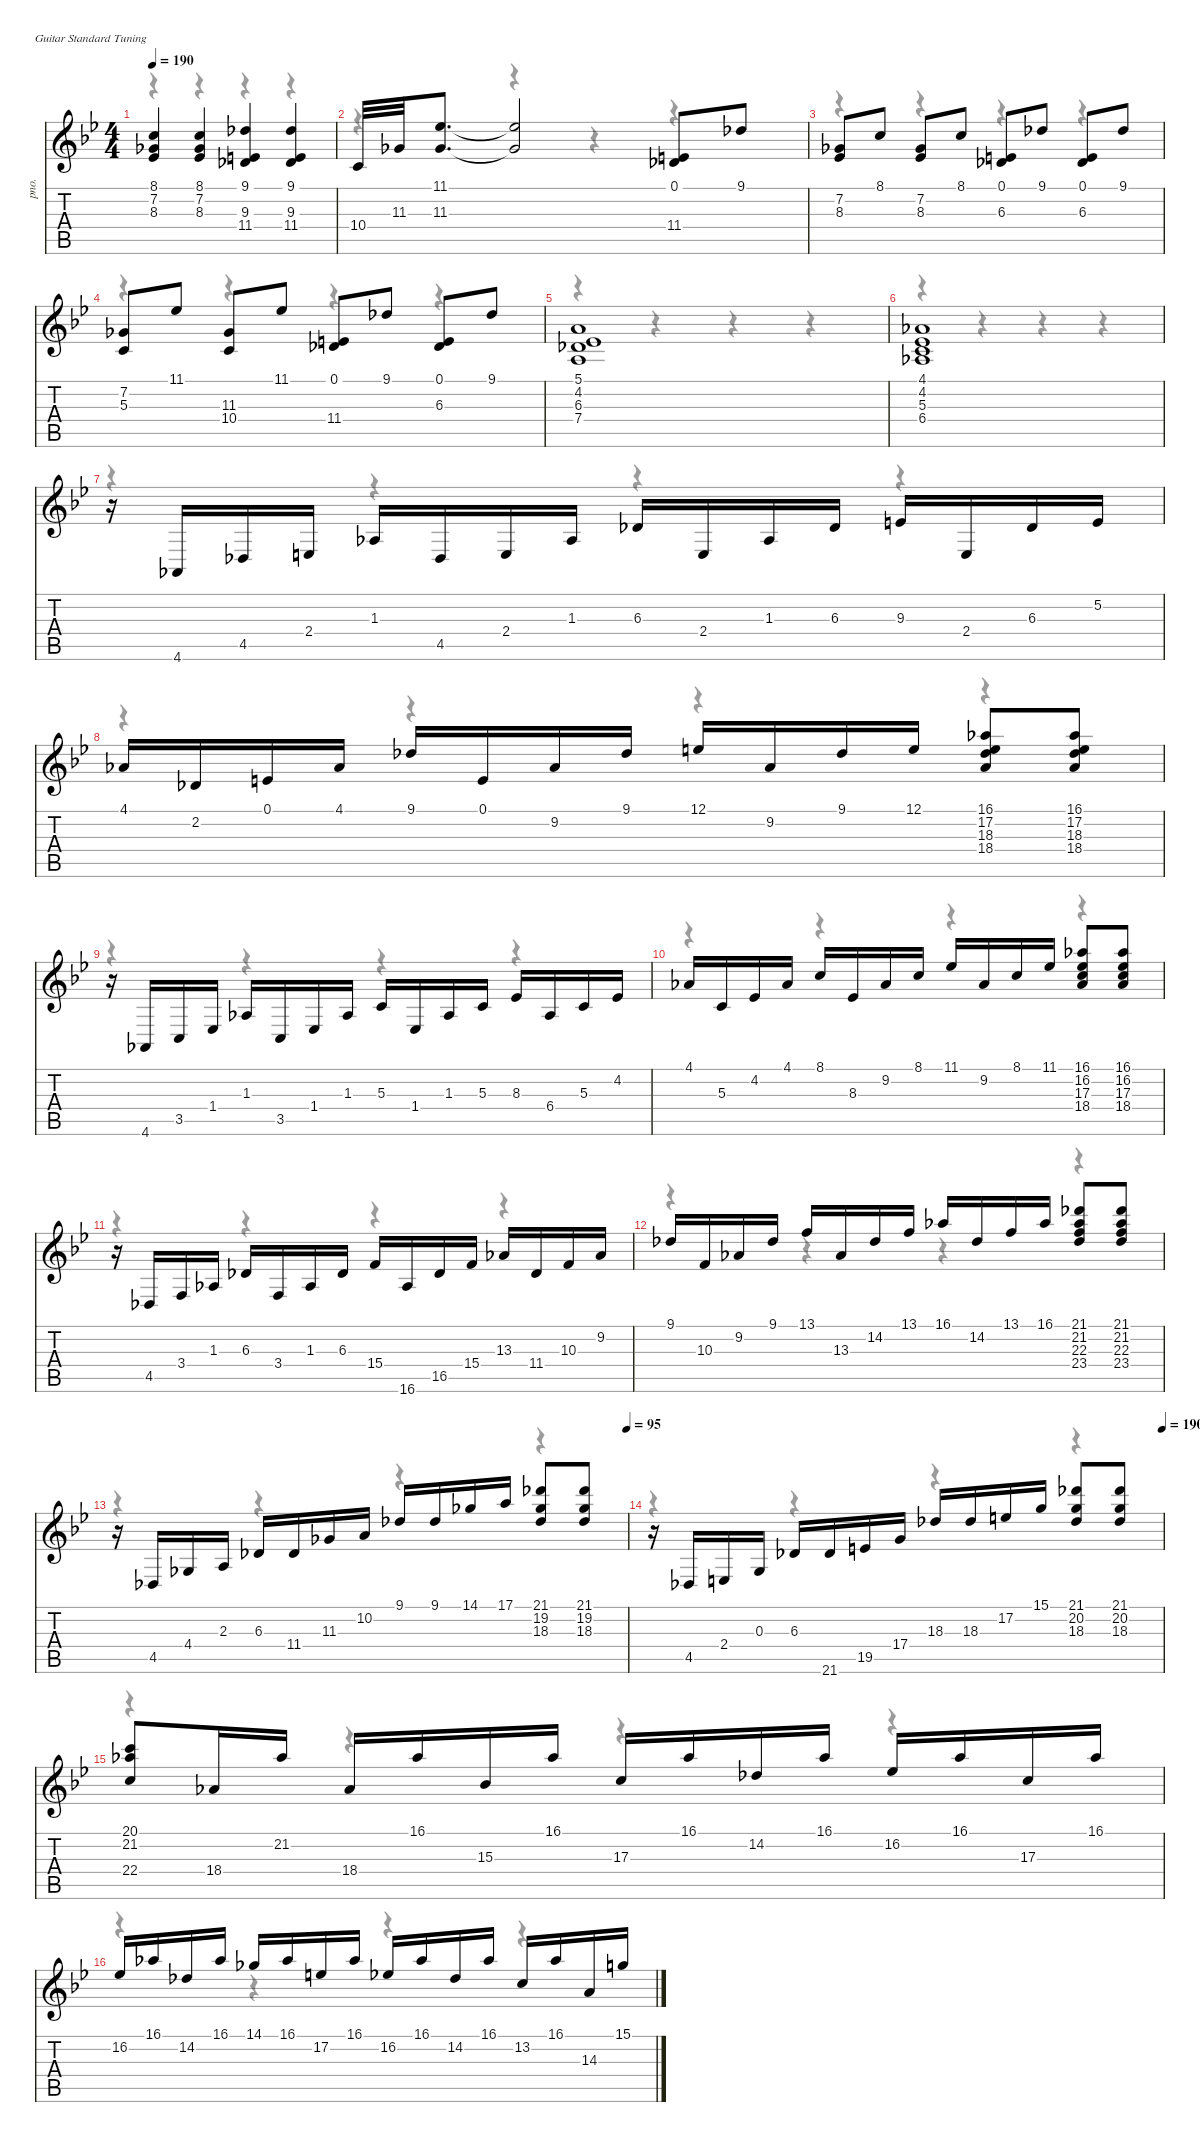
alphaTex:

\defaultSystemsLayout 4
\hideDynamics
\bracketExtendMode nobrackets
\otherSystemsTrackNameOrientation horizontal
\track ("Right Hand" "pno.") {instrument acousticgrandpiano}
\staff {score tabs}
\tuning (E4 B3 G3 D3 A2 E2)
\voice
\ts (4 4)
\tempo 190
\clef g2
\ks bb
(8.1{acc forcenatural} 7.2{acc b} 8.3{acc b}).4{dy f} (8.1{acc forcenatural} 7.2{acc b} 8.3{acc b}).4 (9.1{acc b} 9.3{acc forcenatural} 11.4{acc b}).4 (9.1{acc b} 9.3{acc forcenatural} 11.4{acc b}).4 |
10.4{acc forcenatural}.32 11.3{acc b}.32 (11.1{acc b} 11.3{acc b}).8{d} (11.1{t acc b} 11.3{t acc b}).2 (0.1{acc forcenatural} 11.4{acc b}).8 9.1{acc b}.8 |
(7.2{acc b} 8.3{acc b}).8 8.1{acc forcenatural}.8 (7.2{acc b} 8.3{acc b}).8 8.1{acc forcenatural}.8 (0.1{acc forcenatural} 6.3{acc b}).8 9.1{acc b}.8 (0.1{acc forcenatural} 6.3{acc b}).8 9.1{acc b}.8 |
(7.2{acc b} 5.3{acc forcenatural}).8 11.1{acc b}.8 (11.3{acc b} 10.4{acc forcenatural}).8 11.1{acc b}.8 (0.1{acc forcenatural} 11.4{acc b}).8 9.1{acc b}.8 (0.1{acc forcenatural} 6.3{acc b}).8 9.1{acc b}.8 |
(5.1{acc forcenatural} 4.2{acc b} 6.3{acc b} 7.4{acc forcenatural}).1 |
(4.1{acc b} 4.2{acc b} 5.3{acc forcenatural} 6.4{acc b}).1 |
r.16 4.6{acc b}.16 4.5{acc b}.16 2.4{acc forcenatural}.16 1.3{acc b}.16 4.5{acc b}.16 2.4{acc forcenatural}.16 1.3{acc b}.16 6.3{acc b}.16 2.4{acc forcenatural}.16 1.3{acc b}.16 6.3{acc b}.16 9.3{acc forcenatural}.16 2.4{acc forcenatural}.16 6.3{acc b}.16 5.2{acc forcenatural}.16 |
4.1{acc b}.16 2.2{acc b}.16 0.1{acc forcenatural}.16 4.1{acc b}.16 9.1{acc b}.16 0.1{acc forcenatural}.16 9.2{acc b}.16 9.1{acc b}.16 12.1{acc forcenatural}.16 9.2{acc b}.16 9.1{acc b}.16 12.1{acc forcenatural}.16 (16.1{acc b} 17.2{acc forcenatural} 18.3{acc b} 18.4{acc b}).8 (16.1{acc b} 17.2{acc forcenatural} 18.3{acc b} 18.4{acc b}).8 |
r.16 4.6{acc b}.16 3.5{acc forcenatural}.16 1.4{acc b}.16 1.3{acc b}.16 3.5{acc forcenatural}.16 1.4{acc b}.16 1.3{acc b}.16 5.3{acc forcenatural}.16 1.4{acc b}.16 1.3{acc b}.16 5.3{acc forcenatural}.16 8.3{acc b}.16 6.4{acc b}.16 5.3{acc forcenatural}.16 4.2{acc b}.16 |
4.1{acc b}.16 5.3{acc forcenatural}.16 4.2{acc b}.16 4.1{acc b}.16 8.1{acc forcenatural}.16 8.3{acc b}.16 9.2{acc b}.16 8.1{acc forcenatural}.16 11.1{acc b}.16 9.2{acc b}.16 8.1{acc forcenatural}.16 11.1{acc b}.16 (16.1{acc b} 16.2{acc b} 17.3{acc forcenatural} 18.4{acc b}).8 (16.1{acc b} 16.2{acc b} 17.3{acc forcenatural} 18.4{acc b}).8 |
r.16 4.5{acc b}.16 3.4{acc forcenatural}.16 1.3{acc b}.16 6.3{acc b}.16 3.4{acc forcenatural}.16 1.3{acc b}.16 6.3{acc b}.16 15.4{acc forcenatural}.16 16.6{acc b}.16 16.5{acc b}.16 15.4{acc forcenatural}.16 13.3{acc b}.16 11.4{acc b}.16 10.3{acc forcenatural}.16 9.2{acc b}.16 |
9.1{acc b}.16 10.3{acc forcenatural}.16 9.2{acc b}.16 9.1{acc b}.16 13.1{acc forcenatural}.16 13.3{acc b}.16 14.2{acc b}.16 13.1{acc forcenatural}.16 16.1{acc b}.16 14.2{acc b}.16 13.1{acc forcenatural}.16 16.1{acc b}.16 (21.1{acc b} 21.2{acc b} 22.3{acc forcenatural} 23.4{acc b}).8 (21.1{acc b} 21.2{acc b} 22.3{acc forcenatural} 23.4{acc b}).8 |
\tempo (95 1)
r.16 4.5{acc b}.16 4.4{acc b}.16 2.3{acc forcenatural}.16 6.3{acc b}.16 11.4{acc b}.16 11.3{acc b}.16 10.2{acc forcenatural}.16 9.1{acc b}.16 9.1{acc b}.16 14.1{acc b}.16 17.1{acc forcenatural}.16 (21.1{acc b} 19.2{acc b} 18.3{acc b}).8 (21.1{acc b} 19.2{acc b} 18.3{acc b}).8 |
\tempo (190 1)
r.16 4.5{acc b}.16 2.4{acc forcenatural}.16 0.3{acc forcenatural}.16 6.3{acc b}.16 21.6{acc b}.16 19.5{acc forcenatural}.16 17.4{acc forcenatural}.16 18.3{acc b}.16 18.3{acc b}.16 17.2{acc forcenatural}.16 15.1{acc forcenatural}.16 (21.1{acc b} 20.2{acc forcenatural} 18.3{acc b}).8 (21.1{acc b} 20.2{acc forcenatural} 18.3{acc b}).8 |
(20.1{acc forcenatural} 21.2{acc b} 22.4{acc forcenatural}).8 18.4{acc b}.16 21.2{acc b}.16 18.4{acc b}.16 16.1{acc b}.16 15.3{acc b}.16 16.1{acc b}.16 17.3{acc forcenatural}.16 16.1{acc b}.16 14.2{acc b}.16 16.1{acc b}.16 16.2{acc b}.16 16.1{acc b}.16 17.3{acc forcenatural}.16 16.1{acc b}.16 |
16.2{acc b}.16 16.1{acc b}.16 14.2{acc b}.16 16.1{acc b}.16 14.1{acc b}.16 16.1{acc b}.16 17.2{acc forcenatural}.16 16.1{acc b}.16 16.2{acc b}.16 16.1{acc b}.16 14.2{acc b}.16 16.1{acc b}.16 13.2{acc forcenatural}.16 16.1{acc b}.16 14.3{acc forcenatural}.16 15.1{acc forcenatural}.16
\voice
\clef g2
\ottava regular
\simile none
\ks bb
r.4{dy mf} r.4 r.4 r.4 |
r.4 r.4 r.4 r.4 |
r.4 r.4 r.4 r.4 |
r.4 r.4 r.4 r.4 |
r.4 r.4 r.4 r.4 |
r.4 r.4 r.4 r.4 |
r.4 r.4 r.4 r.4 |
r.4 r.4 r.4 r.4 |
r.4 r.4 r.4 r.4 |
r.4 r.4 r.4 r.4 |
r.4 r.4 r.4 r.4 |
r.4 r.4 r.4 r.4 |
r.4 r.4 r.4 r.4 |
r.4 r.4 r.4 r.4 |
r.4 r.4 r.4 r.4 |
r.4 r.4 r.4 r.4
